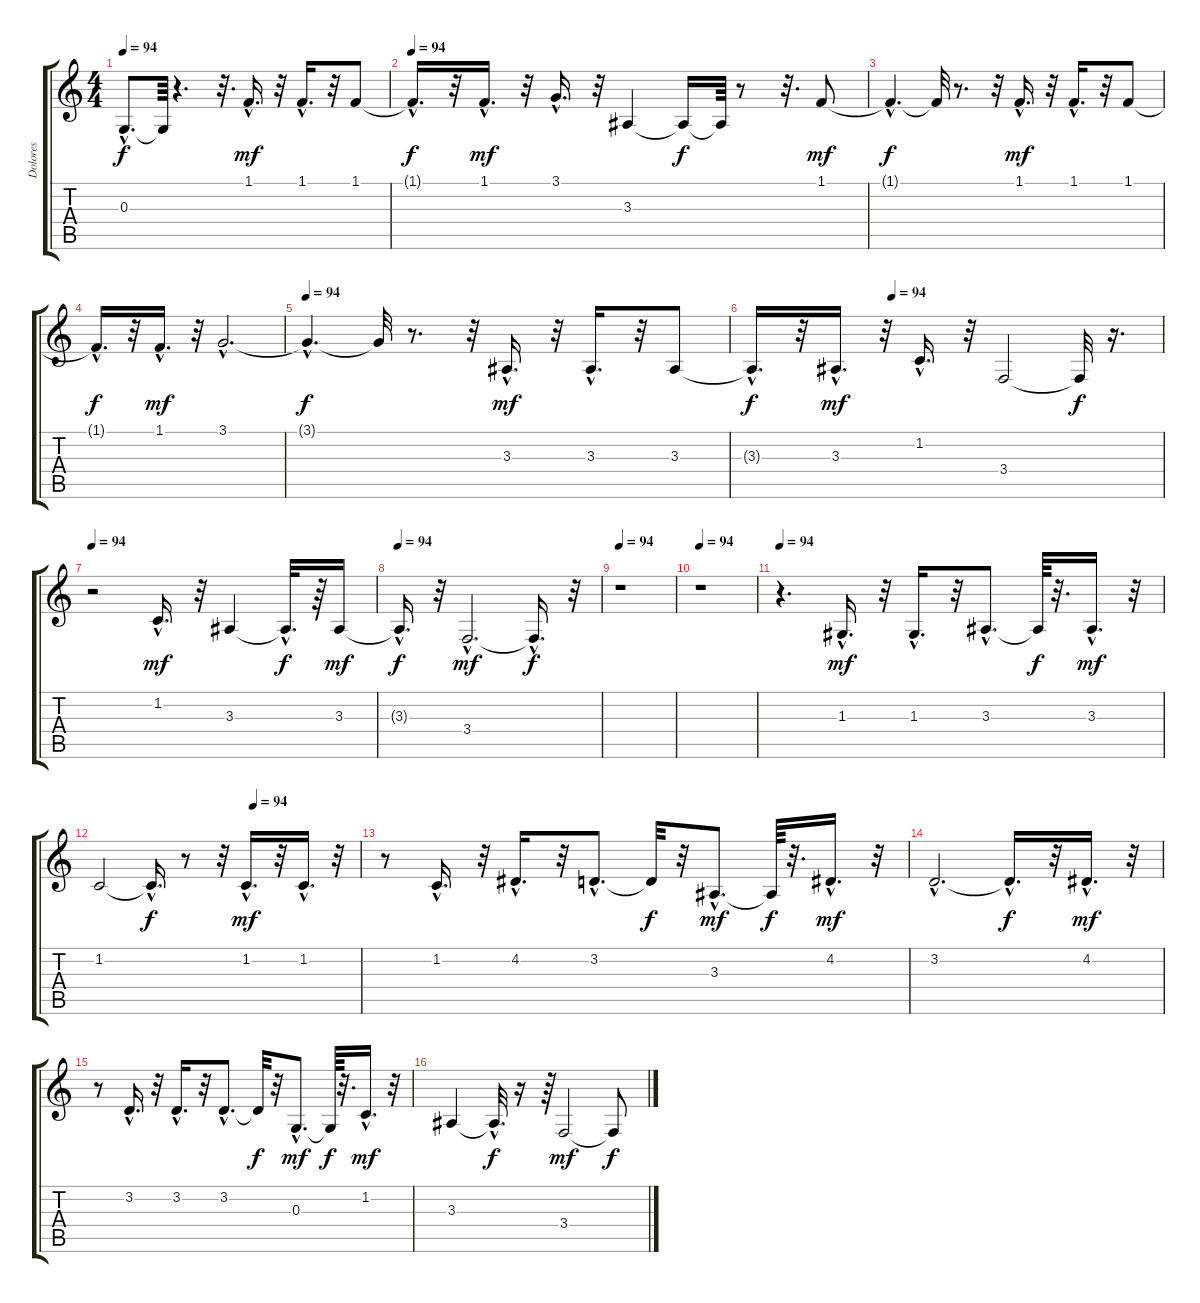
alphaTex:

\track ("Dolores" "Dolores") {instrument panflute}
\staff {score tabs}
\tuning (E4 B3 G3 D3 A2 E2) {hide}
\ts (4 4)
\tempo 94
\clef g2
\ks c
0.3{hac t}.8{d dy f} 0.3{t}.64 r.4{d} r.32{d} 1.1{hac}.16{d dy mf} r.32 1.1{hac}.16{d} r.32 1.1.8 |
\tempo 94
1.1{hac t}.16{d dy f} r.32 1.1{hac}.16{d dy mf} r.32 3.1{hac}.16{d} r.32 3.3.4 3.3{t}.16{dy f} 3.3{t}.64 r.8 r.32{d} 1.1.8{dy mf} |
1.1{hac t}.4{d dy f} 1.1{t}.32 r.8{d} r.32 1.1{hac}.16{d dy mf} r.32 1.1{hac}.16{d} r.32 1.1.8 |
1.1{hac t}.16{d dy f} r.32 1.1{hac}.16{d dy mf} r.32 3.1{hac}.2{d} |
\tempo 94
3.1{hac t}.4{d dy f} 3.1{t}.32 r.8{d} r.32 3.3{hac}.16{d dy mf} r.32 3.3{hac}.16{d} r.32 3.3.8 |
\tempo (94 0.34375)
3.3{hac t}.16{d dy f} r.32 3.3{hac}.16{d dy mf} r.32 1.2{hac}.16{d} r.32 3.4.2 3.4{t}.32{dy f} r.16{d} |
\tempo 94
r.2 1.2{hac}.16{d dy mf} r.32 3.3.4 3.3{hac t}.32{d dy f} r.64 3.3.16{dy mf} |
\tempo 94
3.3{hac t}.16{d dy f} r.32 3.4{hac}.2{d dy mf} 3.4{hac t}.16{d dy f} r.32 |
\tempo 94
r.1 |
\tempo 94
r.1 |
\tempo 94
r.4{d} 1.3{hac}.16{d dy mf} r.32 1.3{hac}.16{d} r.32 3.3{hac}.8{d} 3.3{t}.64{dy f} r.32{d} 3.3{hac}.16{d dy mf} r.32 |
\tempo (94 0.59375)
1.2.2 1.2{hac t}.16{d dy f} r.8 r.32 1.2{hac}.16{d dy mf} r.32 1.2{hac}.16{d} r.32 |
r.8 1.2{hac}.16{d} r.32 4.2{hac}.16{d} r.32 3.2{hac}.8{d} 3.2{t}.32{dy f} r.32 3.3{hac}.8{d dy mf} 3.3{t}.64{dy f} r.32{d} 4.2{hac}.16{d dy mf} r.32 |
3.2{hac}.2{d} 3.2{hac t}.16{d dy f} r.32 4.2{hac}.16{d dy mf} r.32 |
r.8 3.2{hac}.16{d} r.32 3.2{hac}.16{d} r.32 3.2{hac}.8{d} 3.2{t}.32{dy f} r.32 0.3{hac}.8{d dy mf} 0.3{t}.64{dy f} r.32{d} 1.2{hac}.16{d dy mf} r.32 |
3.3.4 3.3{hac t}.32{d dy f} r.16 r.64 3.4.2{dy mf} 3.4{t}.8{dy f}
